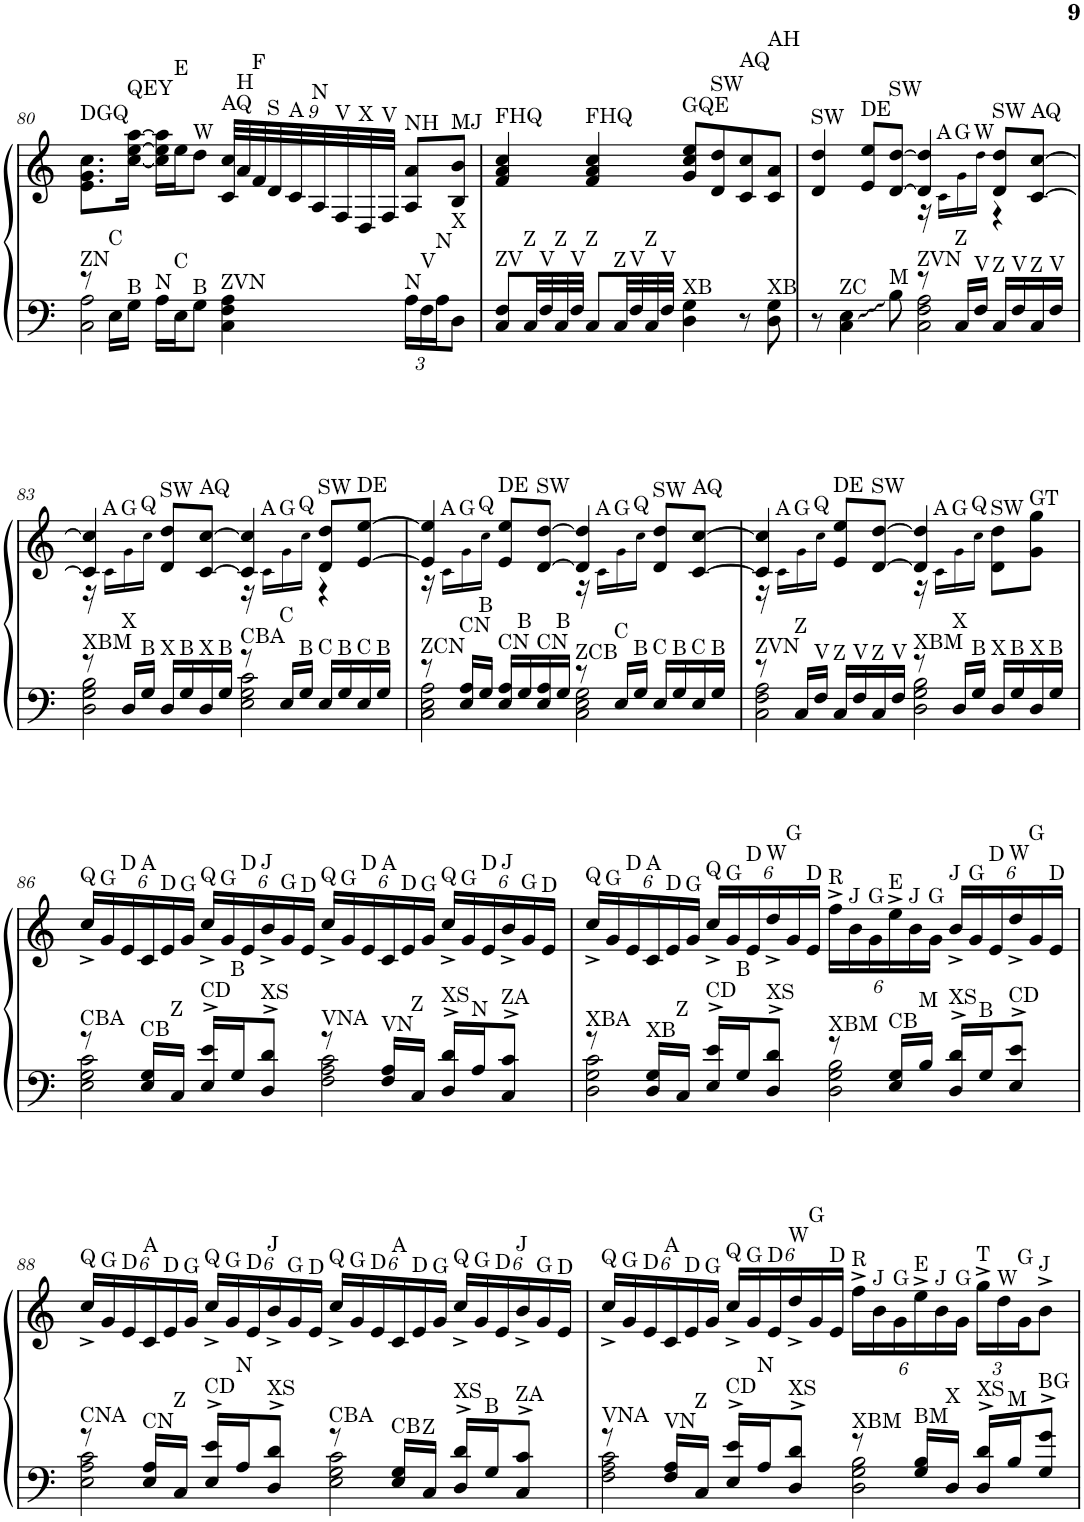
**kern	**kern
*part1	*part1
*staff2	*staff1
*I"Piano	*
*I'Pno.	*
!!LO:PB:g=z
*clefF4	*clefG2
*k[]	*k[]
*M4/4	*M4/4
*met(c)	*met(c)
=80	=80
*^	*
!	!	!LO:TX:a:t=DGQ
!LO:TX:a:t=ZN	!	!
8r	2C\ 2A\	8.e\ 8.g\ 8.cc\L
!LO:TX:a:t=C	!	!
16E\LL	.	.
!	!	!LO:TX:a:t=QEY
!LO:TX:a:t=B	!	!
16G\JJ	.	[16cc\ [16ee\ [16aa\Jk
!LO:TX:a:t=N	!	!
16A\LL	.	16cc\] 16ee\] 16aa\]LL
!	!	!LO:TX:a:t=E
!LO:TX:a:t=C	!	!
16E\J	.	16ee\J
!	!	!LO:TX:a:t=W
!LO:TX:a:t=B	!	!
8G\J	.	8dd\J
*	*	*Xbrackettup
!	!	!LO:TX:a:t=AQ
!LO:TX:a:t=ZVN	!	!
4C\ 4F\ 4A\	2ryy	36c/ 36cc/LLL
!	!	!LO:TX:a:t=H
.	.	36a/
!	!	!LO:TX:a:t=F
.	.	36f/
!	!	!LO:TX:a:t=S
.	.	36d/
!	!	!LO:TX:a:t=A
.	.	36c/
!	!	!LO:TX:a:t=N
.	.	36A/
!	!	!LO:TX:a:t=V
.	.	36F/
!	!	!LO:TX:a:t=X
.	.	36D/
!	!	!LO:TX:a:t=V
.	.	36F/JJJ
*Xbrackettup	*	*
!	!	!LO:TX:a:t=NH
!LO:TX:a:t=N	!	!
24A\LL	.	8A/ 8a/L
!LO:TX:a:t=V	!	!
24F\	.	.
!LO:TX:a:t=N	!	!
24A\J	.	.
!	!	!LO:TX:a:t=MJ
!LO:TX:a:t=X	!	!
8D\J	.	8B/ 8b/J
*v	*v	*
=81	=81
!	!LO:TX:a:t=FHQ
!LO:TX:a:t=ZV	!
8C/ 8F/L	4f/ 4a/ 4cc/
!LO:TX:a:t=Z	!
32C/LL	.
!LO:TX:a:t=V	!
32F/	.
!LO:TX:a:t=Z	!
32C/	.
!LO:TX:a:t=V	!
32F/JJJ	.
!	!LO:TX:a:t=FHQ
!LO:TX:a:t=Z	!
8C/L	4f/ 4a/ 4cc/
!LO:TX:a:t=Z	!
32C/LL	.
!LO:TX:a:t=V	!
32F/	.
!LO:TX:a:t=Z	!
32C/	.
!LO:TX:a:t=V	!
32F/JJJ	.
!	!LO:TX:a:t=GQE
!LO:TX:a:t=XB	!
4D\ 4G\	8g/ 8cc/ 8ee/L
!	!LO:TX:a:t=SW
.	8d/ 8dd/
!	!LO:TX:a:t=AQ
8r	8c/ 8cc/
!	!LO:TX:a:t=AH
!LO:TX:a:t=XB	!
8D\ 8G\	8c/ 8a/J
=82	=82
*^	*^
!	!	!LO:TX:a:t=SW	!
8r	2ryy	4d/ 4dd/	2ryy
!LO:TX:a:t=ZC	!	!	!
4C\ 4E\	.	.	.
!	!	!LO:TX:a:t=DE	!
.	.	8e/ 8ee/L	.
!	!	!LO:TX:a:t=SW	!
!LO:TX:a:t=M	!	!	!
8B\	.	[8d/ [8dd/J	.
!LO:TX:a:t=ZVN	!	!	!
8r	2C\ 2F\ 2A\	4d/] 4dd/]	16r
!	!	!	!LO:TX:a:t=A
.	.	.	16c!\LL
!	!	!	!LO:TX:a:t=G
!LO:TX:a:t=Z	!	!	!
16C/LL	.	.	16g!\
!	!	!	!LO:TX:a:t=W
!LO:TX:a:t=V	!	!	!
16F/JJ	.	.	16dd!\JJ
!	!	!LO:TX:a:t=SW	!
!LO:TX:a:t=Z	!	!	!
16C/LL	.	8d/ 8dd/L	4r
!LO:TX:a:t=V	!	!	!
16F/	.	.	.
!	!	!LO:TX:a:t=AQ	!
!LO:TX:a:t=Z	!	!	!
16C/	.	[8c/ [8cc/J	.
!LO:TX:a:t=V	!	!	!
16F/JJ	.	.	.
!!LO:LB:g=z	!!
=83	=83	=83	=83
!LO:TX:a:t=XBM	!	!	!
8r	2D\ 2G\ 2B\	4c/] 4cc/]	16r
!	!	!	!LO:TX:a:t=A
.	.	.	16c!\LL
!	!	!	!LO:TX:a:t=G
!LO:TX:a:t=X	!	!	!
16D/LL	.	.	16g!\
!	!	!	!LO:TX:a:t=Q
!LO:TX:a:t=B	!	!	!
16G/JJ	.	.	16cc!\JJ
!	!	!LO:TX:a:t=SW	!
!LO:TX:a:t=X	!	!	!
16D/LL	.	8d/ 8dd/L	4ryy
!LO:TX:a:t=B	!	!	!
16G/	.	.	.
!	!	!LO:TX:a:t=AQ	!
!LO:TX:a:t=X	!	!	!
16D/	.	[8c/ [8cc/J	.
!LO:TX:a:t=B	!	!	!
16G/JJ	.	.	.
!LO:TX:a:t=CBA	!	!	!
8r	2E\ 2G\ 2c\	4c/] 4cc/]	16r
!	!	!	!LO:TX:a:t=A
.	.	.	16c!\LL
!	!	!	!LO:TX:a:t=G
!LO:TX:a:t=C	!	!	!
16E/LL	.	.	16g!\
!	!	!	!LO:TX:a:t=Q
!LO:TX:a:t=B	!	!	!
16G/JJ	.	.	16cc!\JJ
!	!	!LO:TX:a:t=SW	!
!LO:TX:a:t=C	!	!	!
16E/LL	.	8d/ 8dd/L	4r
!LO:TX:a:t=B	!	!	!
16G/	.	.	.
!	!	!LO:TX:a:t=DE	!
!LO:TX:a:t=C	!	!	!
16E/	.	[8e/ [8ee/J	.
!LO:TX:a:t=B	!	!	!
16G/JJ	.	.	.
=84	=84	=84	=84
!LO:TX:a:t=ZCN	!	!	!
8r	2C\ 2E\ 2A\	4e/] 4ee/]	16r
!	!	!	!LO:TX:a:t=A
.	.	.	16c!\LL
!	!	!	!LO:TX:a:t=G
!LO:TX:a:t=CN	!	!	!
16E/ 16A/LL	.	.	16g!\
!	!	!	!LO:TX:a:t=Q
!LO:TX:a:t=B	!	!	!
16G/JJ	.	.	16cc!\JJ
!	!	!LO:TX:a:t=DE	!
!LO:TX:a:t=CN	!	!	!
16E/ 16A/LL	.	8e/ 8ee/L	4ryy
!LO:TX:a:t=B	!	!	!
16G/	.	.	.
!	!	!LO:TX:a:t=SW	!
!LO:TX:a:t=CN	!	!	!
16E/ 16A/	.	[8d/ [8dd/J	.
!LO:TX:a:t=B	!	!	!
16G/JJ	.	.	.
!LO:TX:a:t=ZCB	!	!	!
8r	2C\ 2E\ 2G\	4d/] 4dd/]	16r
!	!	!	!LO:TX:a:t=A
.	.	.	16c!\LL
!	!	!	!LO:TX:a:t=G
!LO:TX:a:t=C	!	!	!
16E/LL	.	.	16g!\
!	!	!	!LO:TX:a:t=Q
!LO:TX:a:t=B	!	!	!
16G/JJ	.	.	16cc!\JJ
!	!	!LO:TX:a:t=SW	!
!LO:TX:a:t=C	!	!	!
16E/LL	.	8d/ 8dd/L	4ryy
!LO:TX:a:t=B	!	!	!
16G/	.	.	.
!	!	!LO:TX:a:t=AQ	!
!LO:TX:a:t=C	!	!	!
16E/	.	[8c/ [8cc/J	.
!LO:TX:a:t=B	!	!	!
16G/JJ	.	.	.
=85	=85	=85	=85
!LO:TX:a:t=ZVN	!	!	!
8r	2C\ 2F\ 2A\	4c/] 4cc/]	16r
!	!	!	!LO:TX:a:t=A
.	.	.	16c!\LL
!	!	!	!LO:TX:a:t=G
!LO:TX:a:t=Z	!	!	!
16C/LL	.	.	16g!\
!	!	!	!LO:TX:a:t=Q
!LO:TX:a:t=V	!	!	!
16F/JJ	.	.	16cc!\JJ
!	!	!LO:TX:a:t=DE	!
!LO:TX:a:t=Z	!	!	!
16C/LL	.	8e/ 8ee/L	4ryy
!LO:TX:a:t=V	!	!	!
16F/	.	.	.
!	!	!LO:TX:a:t=SW	!
!LO:TX:a:t=Z	!	!	!
16C/	.	[8d/ [8dd/J	.
!LO:TX:a:t=V	!	!	!
16F/JJ	.	.	.
!LO:TX:a:t=XBM	!	!	!
8r	2D\ 2G\ 2B\	4d/] 4dd/]	16r
!	!	!	!LO:TX:a:t=A
.	.	.	16c!\LL
!	!	!	!LO:TX:a:t=G
!LO:TX:a:t=X	!	!	!
16D/LL	.	.	16g!\
!	!	!	!LO:TX:a:t=Q
!LO:TX:a:t=B	!	!	!
16G/JJ	.	.	16cc!\JJ
!	!	!LO:TX:a:t=SW	!
!LO:TX:a:t=X	!	!	!
16D/LL	.	8d\ 8dd\L	4ryy
!LO:TX:a:t=B	!	!	!
16G/	.	.	.
!	!	!LO:TX:a:t=GT	!
!LO:TX:a:t=X	!	!	!
16D/	.	8g\ 8gg\J	.
!LO:TX:a:t=B	!	!	!
16G/JJ	.	.	.
*	*	*v	*v
!!LO:LB:g=z
=86	=86	=86
!	!	!LO:TX:a:t=Q
!LO:TX:a:t=CBA	!	!
8r	2E\ 2G\ 2c\	24cc^/LL
!	!	!LO:TX:a:t=G
.	.	24g/
!	!	!LO:TX:a:t=D
.	.	24e/
!	!	!LO:TX:a:t=A
!LO:TX:a:t=CB	!	!
16E/ 16G/LL	.	24c/
!	!	!LO:TX:a:t=D
.	.	24e/
!LO:TX:a:t=Z	!	!
16C/JJ	.	.
!	!	!LO:TX:a:t=G
.	.	24g/JJ
!	!	!LO:TX:a:t=Q
!LO:TX:a:t=CD	!	!
16E/^ 16e/^LL	.	24cc^/LL
!	!	!LO:TX:a:t=G
.	.	24g/
!LO:TX:a:t=B	!	!
16G/J	.	.
!	!	!LO:TX:a:t=D
.	.	24e/
!	!	!LO:TX:a:t=J
!LO:TX:a:t=XS	!	!
8D/^ 8d/^J	.	24b^/
!	!	!LO:TX:a:t=G
.	.	24g/
!	!	!LO:TX:a:t=D
.	.	24e/JJ
!	!	!LO:TX:a:t=Q
!LO:TX:a:t=VNA	!	!
8r	2F\ 2A\ 2c\	24cc^/LL
!	!	!LO:TX:a:t=G
.	.	24g/
!	!	!LO:TX:a:t=D
.	.	24e/
!	!	!LO:TX:a:t=A
!LO:TX:a:t=VN	!	!
16F/ 16A/LL	.	24c/
!	!	!LO:TX:a:t=D
.	.	24e/
!LO:TX:a:t=Z	!	!
16C/JJ	.	.
!	!	!LO:TX:a:t=G
.	.	24g/JJ
!	!	!LO:TX:a:t=Q
!LO:TX:a:t=XS	!	!
16D/^ 16d/^LL	.	24cc^/LL
!	!	!LO:TX:a:t=G
.	.	24g/
!LO:TX:a:t=N	!	!
16A/J	.	.
!	!	!LO:TX:a:t=D
.	.	24e/
!	!	!LO:TX:a:t=J
!LO:TX:a:t=ZA	!	!
8C/^ 8c/^J	.	24b^/
!	!	!LO:TX:a:t=G
.	.	24g/
!	!	!LO:TX:a:t=D
.	.	24e/JJ
=87	=87	=87
!	!	!LO:TX:a:t=Q
!LO:TX:a:t=XBA	!	!
8r	2D\ 2G\ 2c\	24cc^/LL
!	!	!LO:TX:a:t=G
.	.	24g/
!	!	!LO:TX:a:t=D
.	.	24e/
!	!	!LO:TX:a:t=A
!LO:TX:a:t=XB	!	!
16D/ 16G/LL	.	24c/
!	!	!LO:TX:a:t=D
.	.	24e/
!LO:TX:a:t=Z	!	!
16C/JJ	.	.
!	!	!LO:TX:a:t=G
.	.	24g/JJ
!	!	!LO:TX:a:t=Q
!LO:TX:a:t=CD	!	!
16E/^ 16e/^LL	.	24cc^/LL
!	!	!LO:TX:a:t=G
.	.	24g/
!LO:TX:a:t=B	!	!
16G/J	.	.
!	!	!LO:TX:a:t=D
.	.	24e/
!	!	!LO:TX:a:t=W
!LO:TX:a:t=XS	!	!
8D/^ 8d/^J	.	24dd^/
!	!	!LO:TX:a:t=G
.	.	24g/
!	!	!LO:TX:a:t=D
.	.	24e/JJ
!	!	!LO:TX:a:t=R
!LO:TX:a:t=XBM	!	!
8r	2D\ 2G\ 2B\	24ff^\LL
!	!	!LO:TX:a:t=J
.	.	24b\
!	!	!LO:TX:a:t=G
.	.	24g\
!	!	!LO:TX:a:t=E
!LO:TX:a:t=CB	!	!
16E/ 16G/LL	.	24ee^\
!	!	!LO:TX:a:t=J
.	.	24b\
!LO:TX:a:t=M	!	!
16B/JJ	.	.
!	!	!LO:TX:a:t=G
.	.	24g\JJ
!	!	!LO:TX:a:t=J
!LO:TX:a:t=XS	!	!
16D/^ 16d/^LL	.	24b^/LL
!	!	!LO:TX:a:t=G
.	.	24g/
!LO:TX:a:t=B	!	!
16G/J	.	.
!	!	!LO:TX:a:t=D
.	.	24e/
!	!	!LO:TX:a:t=W
!LO:TX:a:t=CD	!	!
8E/^ 8e/^J	.	24dd^/
!	!	!LO:TX:a:t=G
.	.	24g/
!	!	!LO:TX:a:t=D
.	.	24e/JJ
!!LO:LB:g=z
=88	=88	=88
!	!	!LO:TX:a:t=Q
!LO:TX:a:t=CNA	!	!
8r	2E\ 2A\ 2c\	24cc^/LL
!	!	!LO:TX:a:t=G
.	.	24g/
!	!	!LO:TX:a:t=D
.	.	24e/
!	!	!LO:TX:a:t=A
!LO:TX:a:t=CN	!	!
16E/ 16A/LL	.	24c/
!	!	!LO:TX:a:t=D
.	.	24e/
!LO:TX:a:t=Z	!	!
16C/JJ	.	.
!	!	!LO:TX:a:t=G
.	.	24g/JJ
!	!	!LO:TX:a:t=Q
!LO:TX:a:t=CD	!	!
16E/^ 16e/^LL	.	24cc^/LL
!	!	!LO:TX:a:t=G
.	.	24g/
!LO:TX:a:t=N	!	!
16A/J	.	.
!	!	!LO:TX:a:t=D
.	.	24e/
!	!	!LO:TX:a:t=J
!LO:TX:a:t=XS	!	!
8D/^ 8d/^J	.	24b^/
!	!	!LO:TX:a:t=G
.	.	24g/
!	!	!LO:TX:a:t=D
.	.	24e/JJ
!	!	!LO:TX:a:t=Q
!LO:TX:a:t=CBA	!	!
8r	2E\ 2G\ 2c\	24cc^/LL
!	!	!LO:TX:a:t=G
.	.	24g/
!	!	!LO:TX:a:t=D
.	.	24e/
!	!	!LO:TX:a:t=A
!LO:TX:a:t=CB	!	!
16E/ 16G/LL	.	24c/
!	!	!LO:TX:a:t=D
.	.	24e/
!LO:TX:a:t=Z	!	!
16C/JJ	.	.
!	!	!LO:TX:a:t=G
.	.	24g/JJ
!	!	!LO:TX:a:t=Q
!LO:TX:a:t=XS	!	!
16D/^ 16d/^LL	.	24cc^/LL
!	!	!LO:TX:a:t=G
.	.	24g/
!LO:TX:a:t=B	!	!
16G/J	.	.
!	!	!LO:TX:a:t=D
.	.	24e/
!	!	!LO:TX:a:t=J
!LO:TX:a:t=ZA	!	!
8C/^ 8c/^J	.	24b^/
!	!	!LO:TX:a:t=G
.	.	24g/
!	!	!LO:TX:a:t=D
.	.	24e/JJ
=89	=89	=89
!	!	!LO:TX:a:t=Q
!LO:TX:a:t=VNA	!	!
8r	2F\ 2A\ 2c\	24cc^/LL
!	!	!LO:TX:a:t=G
.	.	24g/
!	!	!LO:TX:a:t=D
.	.	24e/
!	!	!LO:TX:a:t=A
!LO:TX:a:t=VN	!	!
16F/ 16A/LL	.	24c/
!	!	!LO:TX:a:t=D
.	.	24e/
!LO:TX:a:t=Z	!	!
16C/JJ	.	.
!	!	!LO:TX:a:t=G
.	.	24g/JJ
!	!	!LO:TX:a:t=Q
!LO:TX:a:t=CD	!	!
16E/^ 16e/^LL	.	24cc^/LL
!	!	!LO:TX:a:t=G
.	.	24g/
!LO:TX:a:t=N	!	!
16A/J	.	.
!	!	!LO:TX:a:t=D
.	.	24e/
!	!	!LO:TX:a:t=W
!LO:TX:a:t=XS	!	!
8D/^ 8d/^J	.	24dd^/
!	!	!LO:TX:a:t=G
.	.	24g/
!	!	!LO:TX:a:t=D
.	.	24e/JJ
!	!	!LO:TX:a:t=R
!LO:TX:a:t=XBM	!	!
8r	2D\ 2G\ 2B\	24ff^\LL
!	!	!LO:TX:a:t=J
.	.	24b\
!	!	!LO:TX:a:t=G
.	.	24g\
!	!	!LO:TX:a:t=E
!LO:TX:a:t=BM	!	!
16G/ 16B/LL	.	24ee^\
!	!	!LO:TX:a:t=J
.	.	24b\
!LO:TX:a:t=X	!	!
16D/JJ	.	.
!	!	!LO:TX:a:t=G
.	.	24g\JJ
!	!	!LO:TX:a:t=T
!LO:TX:a:t=XS	!	!
16D/^ 16d/^LL	.	24gg^\LL
!	!	!LO:TX:a:t=W
.	.	24dd\
!LO:TX:a:t=M	!	!
16B/J	.	.
!	!	!LO:TX:a:t=G
.	.	24g\J
!	!	!LO:TX:a:t=J
!LO:TX:a:t=BG	!	!
8G/^ 8g/^J	.	8b^\J
*v	*v	*
=	=
*-	*-
